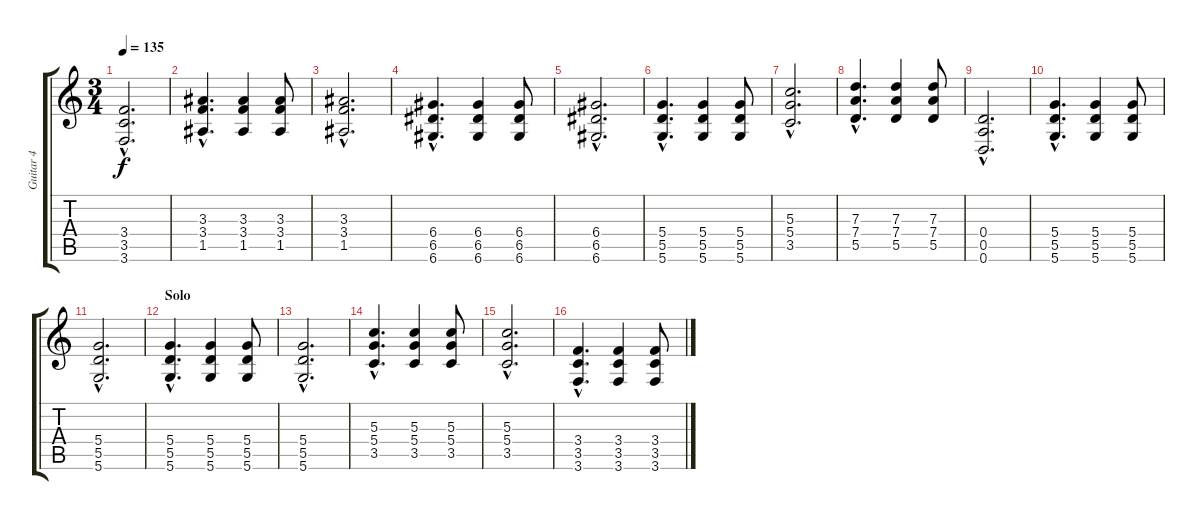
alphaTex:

\track ("Guitar 4" "Guitar 4") {instrument distortionguitar}
\staff {score tabs}
\tuning (E4 B3 G3 D3 A2 D2) {hide}
\ts (3 4)
\tempo 135
\clef g2
\ks c
(3.4{hac} 3.5{hac} 3.6{hac}).2{d dy f} |
(3.3{hac} 3.4{hac} 1.5{hac}).4{d} (3.3 3.4 1.5).4 (3.3 3.4 1.5).8 |
(3.3{hac} 3.4{hac} 1.5{hac}).2{d} |
(6.4{hac} 6.5{hac} 6.6{hac}).4{d} (6.4 6.5 6.6).4 (6.4 6.5 6.6).8 |
(6.4{hac} 6.5{hac} 6.6{hac}).2{d} |
(5.4{hac} 5.5{hac} 5.6{hac}).4{d} (5.4 5.5 5.6).4 (5.4 5.5 5.6).8 |
(5.3{hac} 5.4{hac} 3.5{hac}).2{d} |
(7.3{hac} 7.4{hac} 5.5{hac}).4{d} (7.3 7.4 5.5).4 (7.3 7.4 5.5).8 |
(0.4{hac} 0.5{hac} 0.6{hac}).2{d} |
(5.4{hac} 5.5{hac} 5.6{hac}).4{d} (5.4 5.5 5.6).4 (5.4 5.5 5.6).8 |
(5.4{hac} 5.5{hac} 5.6{hac}).2{d} |
\section ("" "Solo")
(5.4{hac} 5.5{hac} 5.6{hac}).4{d} (5.4 5.5 5.6).4 (5.4 5.5 5.6).8 |
(5.4{hac} 5.5{hac} 5.6{hac}).2{d} |
(5.3{hac} 5.4{hac} 3.5{hac}).4{d} (5.3 5.4 3.5).4 (5.3 5.4 3.5).8 |
(5.3{hac} 5.4{hac} 3.5{hac}).2{d} |
(3.4{hac} 3.5{hac} 3.6{hac}).4{d} (3.4 3.5 3.6).4 (3.4 3.5 3.6).8
